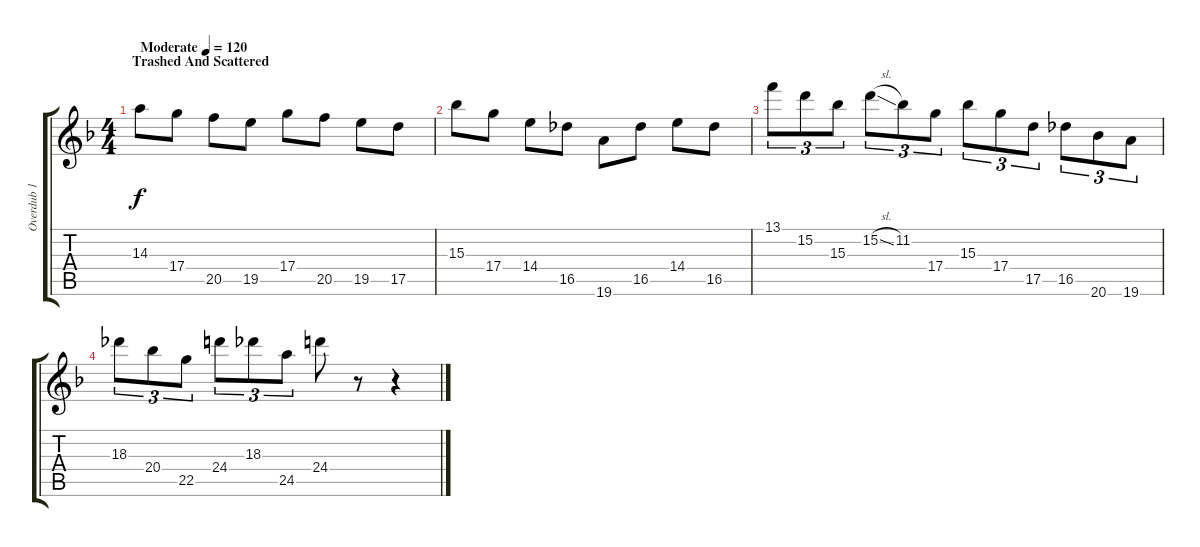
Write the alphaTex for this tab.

\track ("Overdub 1" "Overdub 1") {instrument distortionguitar}
\staff {score tabs}
\tuning (E4 B3 G3 D3 A2 D2) {hide}
\ts (4 4)
\section ("" "Trashed And Scattered")
\tempo (120 "Moderate")
\tempo 174
\tempo (120 "Moderate")
\clef g2
\ks f
14.3.8{dy f instrument distortionguitar} 17.4.8 20.5.8 19.5.8 17.4.8 20.5.8 19.5.8 17.5.8 |
15.3.8 17.4.8 14.4.8 16.5.8 19.6.8 16.5.8 14.4.8 16.5.8 |
13.1.8{tu (3 2)} 15.2.8{tu (3 2)} 15.3.8{tu (3 2)} 15.2{sl}.8{tu (3 2)} 11.2.8{tu (3 2)} 17.4.8{tu (3 2)} 15.3.8{tu (3 2)} 17.4.8{tu (3 2)} 17.5.8{tu (3 2)} 16.5.8{tu (3 2)} 20.6.8{tu (3 2)} 19.6.8{tu (3 2)} |
18.3.8{tu (3 2)} 20.4.8{tu (3 2)} 22.5.8{tu (3 2)} 24.4.8{tu (3 2)} 18.3.8{tu (3 2)} 24.5.8{tu (3 2)} 24.4.8 r.8 r.4
